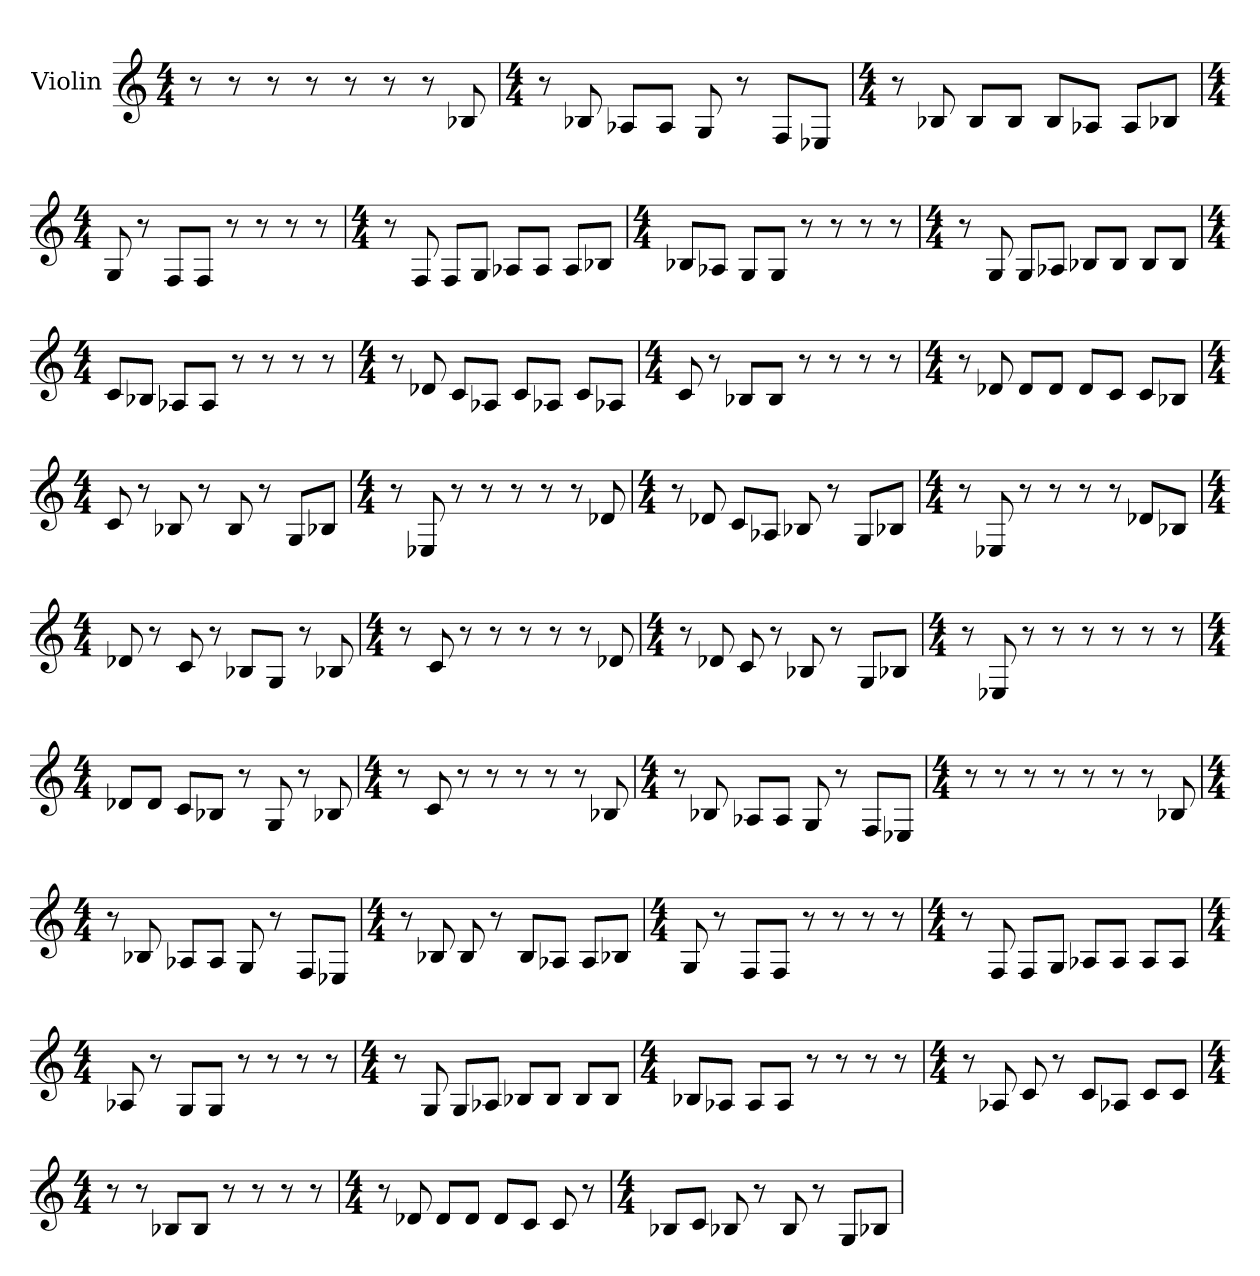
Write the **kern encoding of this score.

**kern
*part1
*staff1
*I"Violin
*I'Vln
*M4/4
=
8r
8r
8r
8r
8r
8r
8r
8B-X
=
*M4/4
8r
8B-X
8A-XL
8A-J
8G
8r
8FL
8E-XJ
=
*M4/4
8r
8B-X
8B-L
8B-J
8B-L
8A-XJ
8A-L
8B-XJ
=
*M4/4
8G
8r
8FL
8FJ
8r
8r
8r
8r
=
*M4/4
8r
8F
8FL
8GJ
8A-XL
8A-J
8A-L
8B-XJ
=
*M4/4
8B-XL
8A-XJ
8GL
8GJ
8r
8r
8r
8r
=
*M4/4
8r
8G
8GL
8A-XJ
8B-XL
8B-J
8B-L
8B-J
=
*M4/4
8cL
8B-XJ
8A-XL
8A-J
8r
8r
8r
8r
=
*M4/4
8r
8d-X
8cL
8A-XJ
8cL
8A-XJ
8cL
8A-XJ
=
*M4/4
8c
8r
8B-XL
8B-J
8r
8r
8r
8r
=
*M4/4
8r
8d-X
8d-L
8d-J
8d-L
8cJ
8cL
8B-XJ
=
*M4/4
8c
8r
8B-X
8r
8B-
8r
8GL
8B-XJ
=
*M4/4
8r
8E-X
8r
8r
8r
8r
8r
8d-X
=
*M4/4
8r
8d-X
8cL
8A-XJ
8B-X
8r
8GL
8B-XJ
=
*M4/4
8r
8E-X
8r
8r
8r
8r
8d-XL
8B-XJ
=
*M4/4
8d-X
8r
8c
8r
8B-XL
8GJ
8r
8B-X
=
*M4/4
8r
8c
8r
8r
8r
8r
8r
8d-X
=
*M4/4
8r
8d-X
8c
8r
8B-X
8r
8GL
8B-XJ
=
*M4/4
8r
8E-X
8r
8r
8r
8r
8r
8r
=
*M4/4
8d-XL
8d-J
8cL
8B-XJ
8r
8G
8r
8B-X
=
*M4/4
8r
8c
8r
8r
8r
8r
8r
8B-X
=
*M4/4
8r
8B-X
8A-XL
8A-J
8G
8r
8FL
8E-XJ
=
*M4/4
8r
8r
8r
8r
8r
8r
8r
8B-X
=
*M4/4
8r
8B-X
8A-XL
8A-J
8G
8r
8FL
8E-XJ
=
*M4/4
8r
8B-X
8B-
8r
8B-L
8A-XJ
8A-L
8B-XJ
=
*M4/4
8G
8r
8FL
8FJ
8r
8r
8r
8r
=
*M4/4
8r
8F
8FL
8GJ
8A-XL
8A-J
8A-L
8A-J
=
*M4/4
8A-X
8r
8GL
8GJ
8r
8r
8r
8r
=
*M4/4
8r
8G
8GL
8A-XJ
8B-XL
8B-J
8B-L
8B-J
=
*M4/4
8B-XL
8A-XJ
8A-L
8A-J
8r
8r
8r
8r
=
*M4/4
8r
8A-X
8c
8r
8cL
8A-XJ
8cL
8cJ
=
*M4/4
8r
8r
8B-XL
8B-J
8r
8r
8r
8r
=
*M4/4
8r
8d-X
8d-L
8d-J
8d-L
8cJ
8c
8r
=
*M4/4
8B-XL
8cJ
8B-X
8r
8B-
8r
8GL
8B-XJ
=
*-
